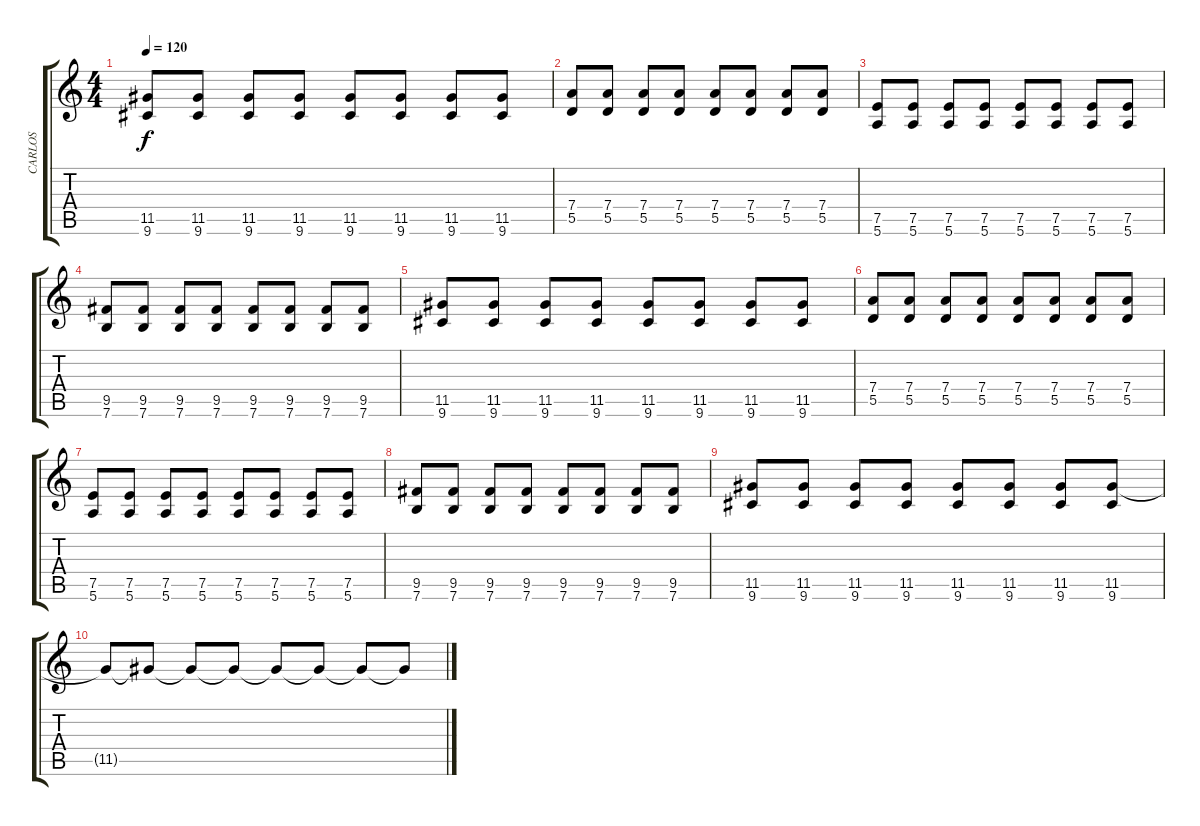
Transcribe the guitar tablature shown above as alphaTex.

\track ("CARLOS" "CARLOS") {instrument acousticguitarnylon}
\staff {score tabs}
\tuning (E4 B3 G3 D3 A2 E2) {hide}
\ts (4 4)
\tempo 120
\clef g2
\ks c
(11.5 9.6).8{dy f} (11.5 9.6).8 (11.5 9.6).8 (11.5 9.6).8 (11.5 9.6).8 (11.5 9.6).8 (11.5 9.6).8 (11.5 9.6).8 |
(7.4 5.5).8 (7.4 5.5).8 (7.4 5.5).8 (7.4 5.5).8 (7.4 5.5).8 (7.4 5.5).8 (7.4 5.5).8 (7.4 5.5).8 |
(7.5 5.6).8 (7.5 5.6).8 (7.5 5.6).8 (7.5 5.6).8 (7.5 5.6).8 (7.5 5.6).8 (7.5 5.6).8 (7.5 5.6).8 |
(9.5 7.6).8 (9.5 7.6).8 (9.5 7.6).8 (9.5 7.6).8 (9.5 7.6).8 (9.5 7.6).8 (9.5 7.6).8 (9.5 7.6).8 |
(11.5 9.6).8 (11.5 9.6).8 (11.5 9.6).8 (11.5 9.6).8 (11.5 9.6).8 (11.5 9.6).8 (11.5 9.6).8 (11.5 9.6).8 |
(7.4 5.5).8 (7.4 5.5).8 (7.4 5.5).8 (7.4 5.5).8 (7.4 5.5).8 (7.4 5.5).8 (7.4 5.5).8 (7.4 5.5).8 |
(7.5 5.6).8 (7.5 5.6).8 (7.5 5.6).8 (7.5 5.6).8 (7.5 5.6).8 (7.5 5.6).8 (7.5 5.6).8 (7.5 5.6).8 |
(9.5 7.6).8 (9.5 7.6).8 (9.5 7.6).8 (9.5 7.6).8 (9.5 7.6).8 (9.5 7.6).8 (9.5 7.6).8 (9.5 7.6).8 |
(11.5 9.6).8 (11.5 9.6).8 (11.5 9.6).8 (11.5 9.6).8 (11.5 9.6).8 (11.5 9.6).8 (11.5 9.6).8 (11.5 9.6).8 |
11.5{t}.8 11.5{t}.8 11.5{t}.8 11.5{t}.8 11.5{t}.8 11.5{t}.8 11.5{t}.8 11.5{t}.8
